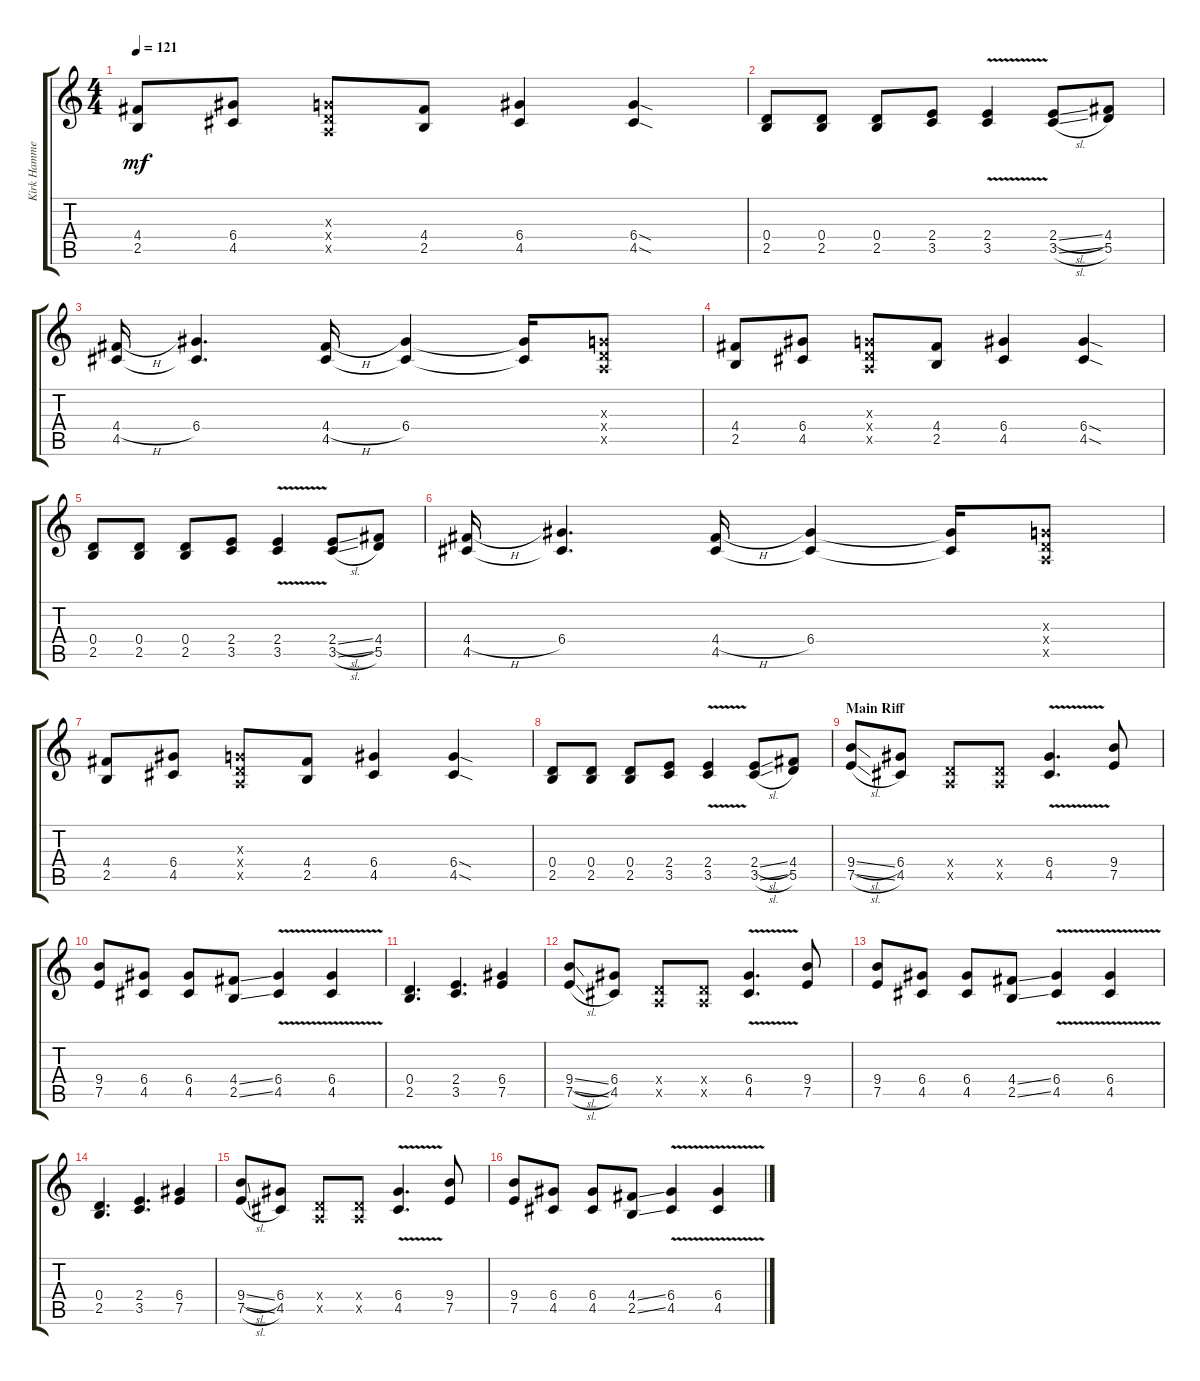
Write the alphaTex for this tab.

\track ("Kirk Hammett" "Kirk Hamme") {instrument distortionguitar}
\staff {score tabs}
\tuning (E4 B3 G3 D3 A2 E2) {hide}
\ts (4 4)
\tempo 121
\clef g2
\ks c
(4.4 2.5).8{dy mf} (6.4 4.5).8 (0.3{x} 0.4{x} 0.5{x}).8 (4.4 2.5).8 (6.4 4.5).4 (6.4{sod} 4.5{sod}).4 |
(0.4 2.5).8 (0.4 2.5).8 (0.4 2.5).8 (2.4 3.5).8 (2.4 3.5{v}).4 (2.4{sl} 3.5{sl}).8 (4.4 5.5).8 |
(4.4{h} 4.5).16 (6.4 4.5{t}).4{d} (4.4{h} 4.5).16 (6.4 4.5{t}).4 (6.4{t} 4.5{t}).16 (0.3{x} 0.4{x} 0.5{x}).8 |
(4.4 2.5).8 (6.4 4.5).8 (0.3{x} 0.4{x} 0.5{x}).8 (4.4 2.5).8 (6.4 4.5).4 (6.4{sod} 4.5{sod}).4 |
(0.4 2.5).8 (0.4 2.5).8 (0.4 2.5).8 (2.4 3.5).8 (2.4 3.5{v}).4 (2.4{sl} 3.5{sl}).8 (4.4 5.5).8 |
(4.4{h} 4.5).16 (6.4 4.5{t}).4{d} (4.4{h} 4.5).16 (6.4 4.5{t}).4 (6.4{t} 4.5{t}).16 (0.3{x} 0.4{x} 0.5{x}).8 |
(4.4 2.5).8 (6.4 4.5).8 (0.3{x} 0.4{x} 0.5{x}).8 (4.4 2.5).8 (6.4 4.5).4 (6.4{sod} 4.5{sod}).4 |
(0.4 2.5).8 (0.4 2.5).8 (0.4 2.5).8 (2.4 3.5).8 (2.4 3.5{v}).4 (2.4{sl} 3.5{sl}).8 (4.4 5.5).8 |
\section ("" "Main Riff")
(9.4{sl} 7.5{sl}).8 (6.4 4.5).8 (0.4{x} 0.5{x}).8 (0.4{x} 0.5{x}).8 (6.4{v} 4.5{v}).4{d} (9.4 7.5).8 |
(9.4 7.5).8 (6.4 4.5).8 (6.4 4.5).8 (4.4{ss} 2.5{ss}).8 (6.4{v} 4.5{v}).4 (6.4{v} 4.5{v}).4 |
(0.4 2.5).4{d} (2.4 3.5).4{d} (6.4 7.5).4 |
(9.4{sl} 7.5{sl}).8 (6.4 4.5).8 (0.4{x} 0.5{x}).8 (0.4{x} 0.5{x}).8 (6.4{v} 4.5{v}).4{d} (9.4 7.5).8 |
(9.4 7.5).8 (6.4 4.5).8 (6.4 4.5).8 (4.4{ss} 2.5{ss}).8 (6.4{v} 4.5{v}).4 (6.4{v} 4.5{v}).4 |
(0.4 2.5).4{d} (2.4 3.5).4{d} (6.4 7.5).4 |
(9.4{sl} 7.5{sl}).8 (6.4 4.5).8 (0.4{x} 0.5{x}).8 (0.4{x} 0.5{x}).8 (6.4{v} 4.5{v}).4{d} (9.4 7.5).8 |
(9.4 7.5).8 (6.4 4.5).8 (6.4 4.5).8 (4.4{ss} 2.5{ss}).8 (6.4{v} 4.5{v}).4 (6.4{v} 4.5{v}).4
